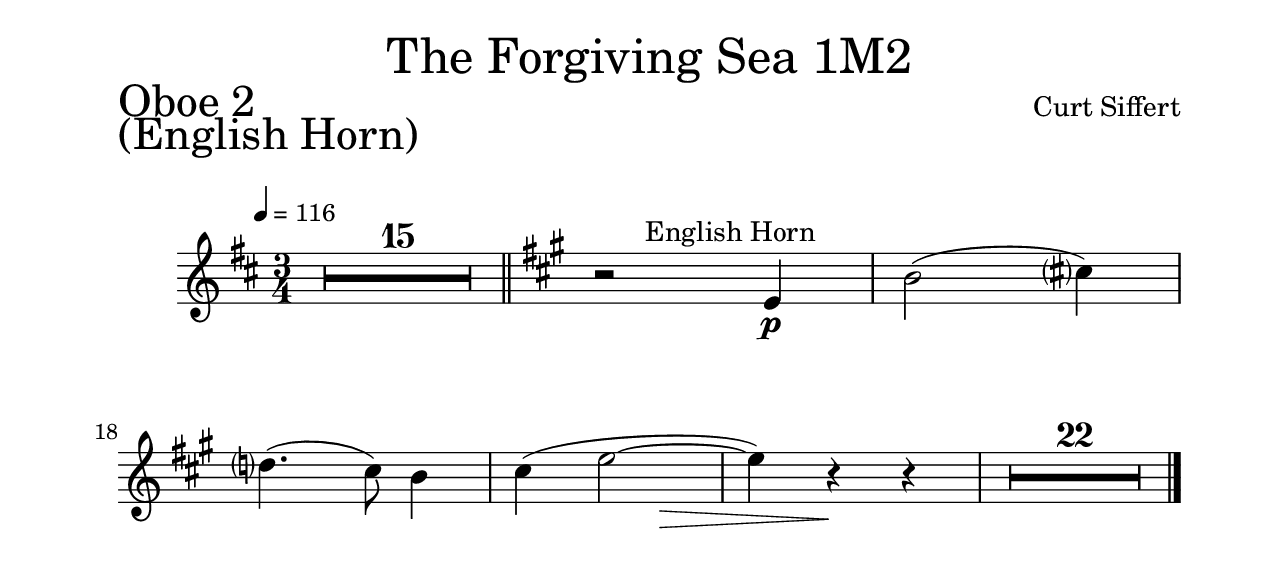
\version "2.16.0"
\include "english.ly"
\include "../lib/parts.ily"

\paper {
	ragged-last-bottom = ##t
}

\header {
	instrument = \markup \larger \larger { 
		\override #'(baseline-skip . 2.5)
		\column {"Oboe 2" "(English Horn)" " "}
	}
}

\version "2.24.0"
\include "english.ly"

englishHornNotes = \relative c' {
	
	\tag #'part { \bar "||" \key d \major }
	
	\tag #'part { r2 a4\p^\markup { \halign #0.4 "English Horn"} | }
	\tag #'score { r2 a4\p^\markup { \smaller \halign #0.4 "English Horn"} | }
	
	\tag #'part { e'2( fs?4) | }
	\tag #'score { e2( fs4) | }
	
	\tag #'part { \break }
	
	\tag #'part { g?4.( fs8) e4 | }
	\tag #'score { g4.( fs8) e4 | }
	
	fs( 
		<< a2~ {s4 s\> } >> |
	a4) r\! r |
	
	R2.*22 
		
	\bar "|."	
	
}
oboeTwoNotes = \relative c' {

	\time 3/4
	\key d \major
	\set tieWaitForNote = ##t
	\textLengthOn	
	R2.*15 |

	\tag #'part { \transpose a e' \englishHornNotes }
	
	\tag #'score { \englishHornNotes }
		
}


\relative c'' { 
	\everyPartScore
	\keepWithTag #'part \oboeTwoNotes
}	
